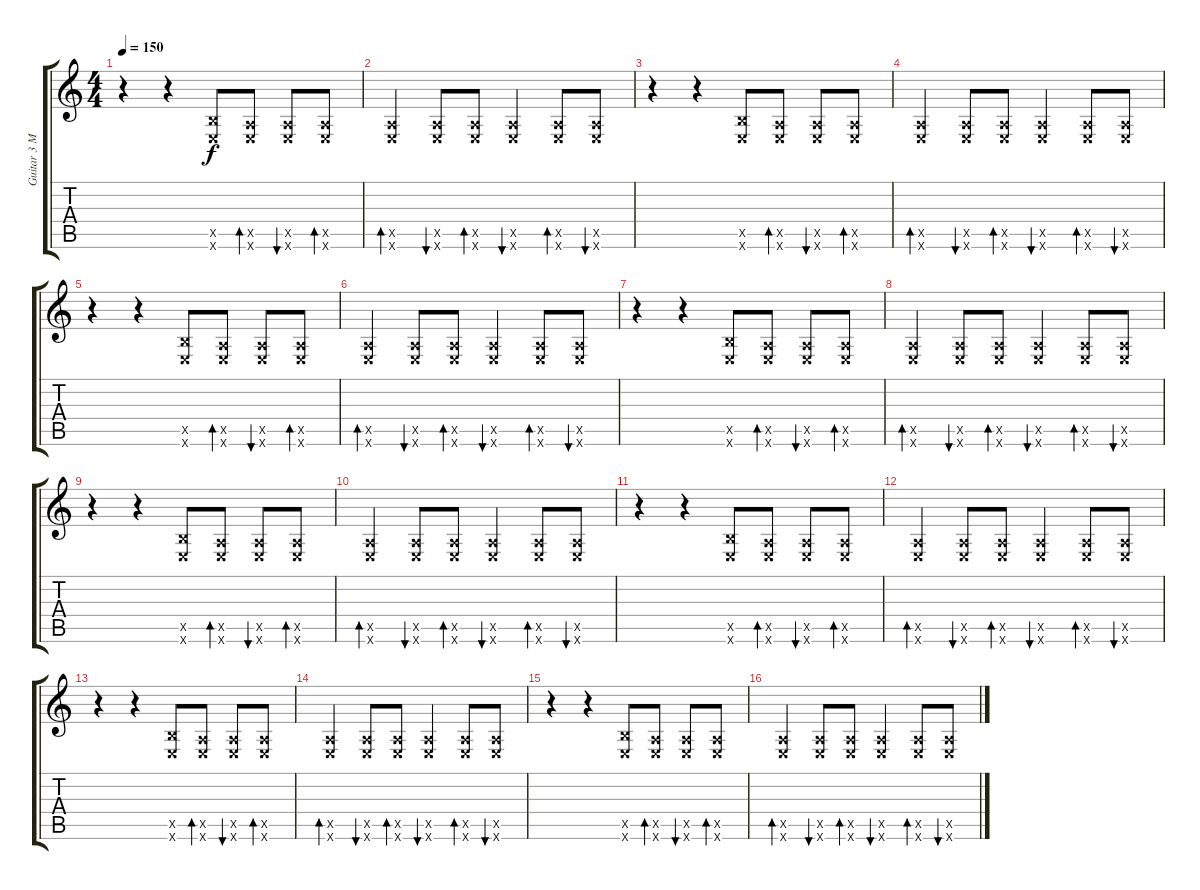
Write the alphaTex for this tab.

\track ("Guitar 3 Muted" "Guitar 3 M") {instrument electricguitarclean}
\staff {score tabs}
\tuning (E4 B3 G3 D3 A2 E2) {hide}
\ts (4 4)
\tempo 150
\clef g2
\ks c
r.4{dy f} r.4 (2.5{x} 0.6{x}).8 (0.5{x} 0.6{x}).8{bd 240} (0.5{x} 0.6{x}).8{bu 240} (0.5{x} 0.6{x}).8{bd 240} |
(0.5{x} 0.6{x}).4{bd 240} (0.5{x} 0.6{x}).8{bu 240} (0.5{x} 0.6{x}).8{bd 240} (0.5{x} 0.6{x}).4{bu 240} (0.5{x} 0.6{x}).8{bd 240} (0.5{x} 0.6{x}).8{bu 240} |
r.4 r.4 (2.5{x} 0.6{x}).8 (0.5{x} 0.6{x}).8{bd 240} (0.5{x} 0.6{x}).8{bu 240} (0.5{x} 0.6{x}).8{bd 240} |
(0.5{x} 0.6{x}).4{bd 240} (0.5{x} 0.6{x}).8{bu 240} (0.5{x} 0.6{x}).8{bd 240} (0.5{x} 0.6{x}).4{bu 240} (0.5{x} 0.6{x}).8{bd 240} (0.5{x} 0.6{x}).8{bu 240} |
r.4 r.4 (2.5{x} 0.6{x}).8 (0.5{x} 0.6{x}).8{bd 240} (0.5{x} 0.6{x}).8{bu 240} (0.5{x} 0.6{x}).8{bd 240} |
(0.5{x} 0.6{x}).4{bd 240} (0.5{x} 0.6{x}).8{bu 240} (0.5{x} 0.6{x}).8{bd 240} (0.5{x} 0.6{x}).4{bu 240} (0.5{x} 0.6{x}).8{bd 240} (0.5{x} 0.6{x}).8{bu 240} |
r.4 r.4 (2.5{x} 0.6{x}).8 (0.5{x} 0.6{x}).8{bd 240} (0.5{x} 0.6{x}).8{bu 240} (0.5{x} 0.6{x}).8{bd 240} |
(0.5{x} 0.6{x}).4{bd 240} (0.5{x} 0.6{x}).8{bu 240} (0.5{x} 0.6{x}).8{bd 240} (0.5{x} 0.6{x}).4{bu 240} (0.5{x} 0.6{x}).8{bd 240} (0.5{x} 0.6{x}).8{bu 240} |
r.4 r.4 (2.5{x} 0.6{x}).8 (0.5{x} 0.6{x}).8{bd 240} (0.5{x} 0.6{x}).8{bu 240} (0.5{x} 0.6{x}).8{bd 240} |
(0.5{x} 0.6{x}).4{bd 240} (0.5{x} 0.6{x}).8{bu 240} (0.5{x} 0.6{x}).8{bd 240} (0.5{x} 0.6{x}).4{bu 240} (0.5{x} 0.6{x}).8{bd 240} (0.5{x} 0.6{x}).8{bu 240} |
r.4 r.4 (2.5{x} 0.6{x}).8 (0.5{x} 0.6{x}).8{bd 240} (0.5{x} 0.6{x}).8{bu 240} (0.5{x} 0.6{x}).8{bd 240} |
(0.5{x} 0.6{x}).4{bd 240} (0.5{x} 0.6{x}).8{bu 240} (0.5{x} 0.6{x}).8{bd 240} (0.5{x} 0.6{x}).4{bu 240} (0.5{x} 0.6{x}).8{bd 240} (0.5{x} 0.6{x}).8{bu 240} |
r.4 r.4 (2.5{x} 0.6{x}).8 (0.5{x} 0.6{x}).8{bd 240} (0.5{x} 0.6{x}).8{bu 240} (0.5{x} 0.6{x}).8{bd 240} |
(0.5{x} 0.6{x}).4{bd 240} (0.5{x} 0.6{x}).8{bu 240} (0.5{x} 0.6{x}).8{bd 240} (0.5{x} 0.6{x}).4{bu 240} (0.5{x} 0.6{x}).8{bd 240} (0.5{x} 0.6{x}).8{bu 240} |
r.4 r.4 (2.5{x} 0.6{x}).8 (0.5{x} 0.6{x}).8{bd 240} (0.5{x} 0.6{x}).8{bu 240} (0.5{x} 0.6{x}).8{bd 240} |
(0.5{x} 0.6{x}).4{bd 240} (0.5{x} 0.6{x}).8{bu 240} (0.5{x} 0.6{x}).8{bd 240} (0.5{x} 0.6{x}).4{bu 240} (0.5{x} 0.6{x}).8{bd 240} (0.5{x} 0.6{x}).8{bu 240}
